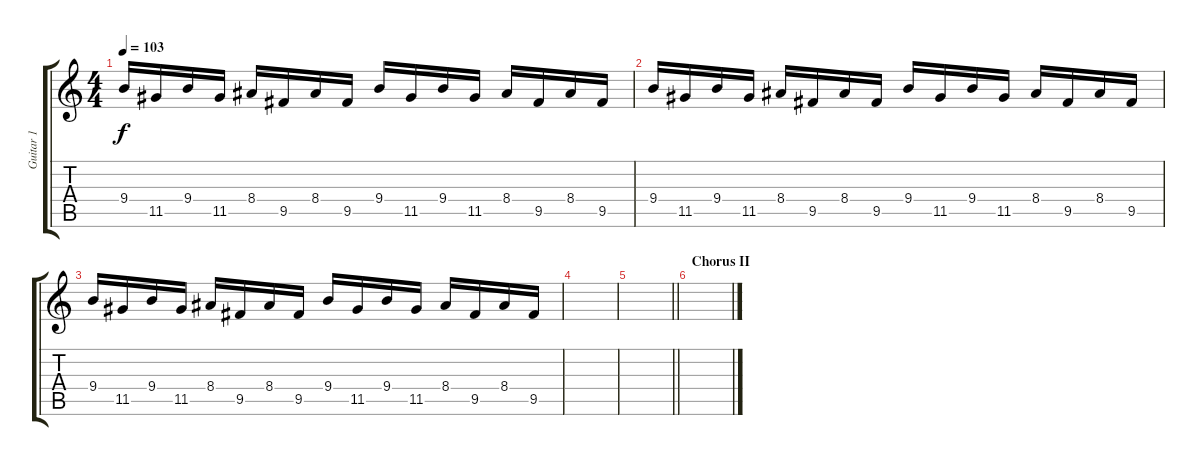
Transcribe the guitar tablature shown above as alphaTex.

\track ("Guitar 1" "Guitar 1") {instrument electricguitarmuted}
\staff {score tabs}
\tuning (E4 B3 G3 D3 A2 E2) {hide}
\ts (4 4)
\tempo 103
\clef g2
\ks c
9.4.16{dy f} 11.5.16 9.4.16 11.5.16 8.4.16 9.5.16 8.4.16 9.5.16 9.4.16 11.5.16 9.4.16 11.5.16 8.4.16 9.5.16 8.4.16 9.5.16 |
9.4.16 11.5.16 9.4.16 11.5.16 8.4.16 9.5.16 8.4.16 9.5.16 9.4.16 11.5.16 9.4.16 11.5.16 8.4.16 9.5.16 8.4.16 9.5.16 |
9.4.16 11.5.16 9.4.16 11.5.16 8.4.16 9.5.16 8.4.16 9.5.16 9.4.16 11.5.16 9.4.16 11.5.16 8.4.16 9.5.16 8.4.16 9.5.16 |
|
\barLineRight lightlight
|
\section ("" "Chorus II")
